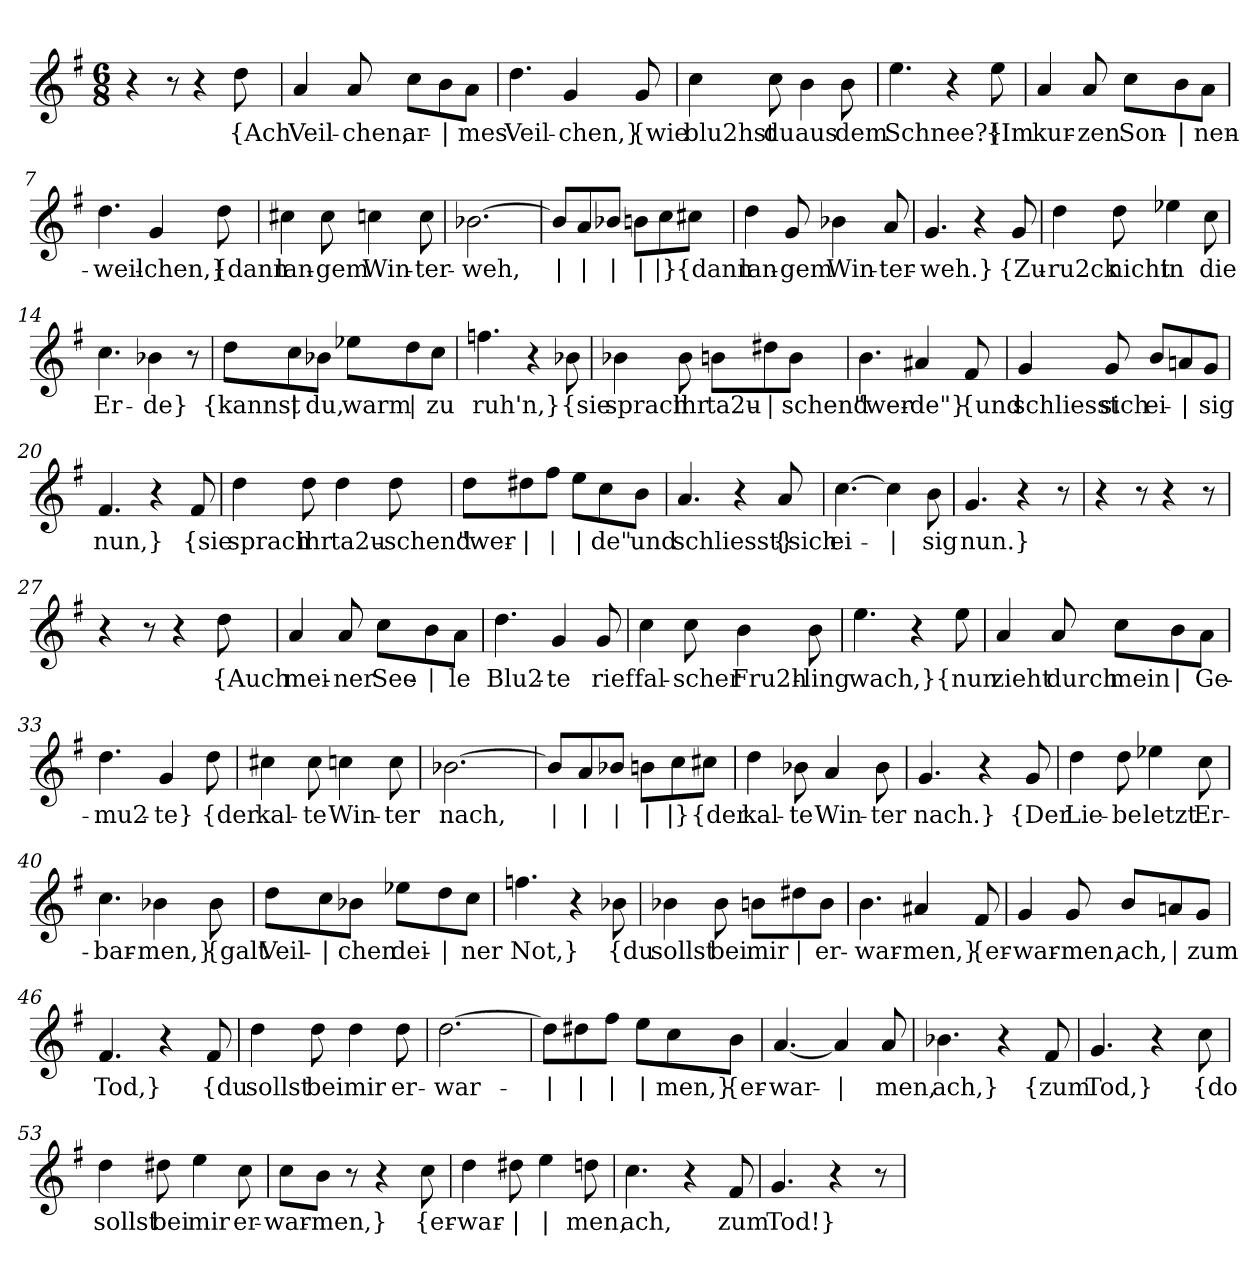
**kern	**text
*part1	*part1
*staff1	*staff1
*clefG2	*
*k[f#]	*
*M6/8	*
=1	=1
4r	.
8r	.
4r	.
!	!LO:LY:b
8dd\	{Ach
=2	=2
!	!LO:LY:b
4a/	Veil-
!	!LO:LY:b
8a/	-chen,
!	!LO:LY:b
8cc\L	ar-
!	!LO:LY:b
8b\	|
!	!LO:LY:b
8a\J	-mes
=3	=3
!	!LO:LY:b
4.dd\	Veil-
!	!LO:LY:b
4g/	-chen,}
!	!LO:LY:b
8g/	{wie
=4	=4
!	!LO:LY:b
4cc\	blu2hst
!	!LO:LY:b
8cc\	du
!	!LO:LY:b
4b\	aus
!	!LO:LY:b
8b\	dem
=5	=5
!	!LO:LY:b
4.ee\	Schnee?}
4r	.
!	!LO:LY:b
8ee\	{Im
!!LO:LB:g=z
=6	=6
!	!LO:LY:b
4a/	kur-
!	!LO:LY:b
8a/	-zen
!	!LO:LY:b
8cc\L	Son-
!	!LO:LY:b
8b\	|
!	!LO:LY:b
8a\J	-nen-
=7	=7
!	!LO:LY:b
4.dd\	-weil-
!	!LO:LY:b
4g/	-chen,}
!	!LO:LY:b
8dd\	{dann
=8	=8
!	!LO:LY:b
4cc#X\	lan-
!	!LO:LY:b
8cc#\	-gem
!	!LO:LY:b
4ccn\	Win-
!	!LO:LY:b
8cc\	-ter-
=9	=9
!	!LO:LY:b
[2.b-X\	-weh,
=10	=10
!	!LO:LY:b
8b-/L]	|
!	!LO:LY:b
8a/	|
!	!LO:LY:b
8b-X/J	|
!	!LO:LY:b
8bn\L	|
!	!LO:LY:b
8cc\	|}
!	!LO:LY:b
8cc#X\J	{dann
!!LO:LB:g=z
=11	=11
!	!LO:LY:b
4dd\	lan-
!	!LO:LY:b
8g/	-gem
!	!LO:LY:b
4b-X\	Win-
!	!LO:LY:b
8a/	-ter-
=12	=12
!	!LO:LY:b
4.g/	-weh.}
4r	.
!	!LO:LY:b
8g/	{Zu-
=13	=13
!	!LO:LY:b
4dd\	-ru2ck
!	!LO:LY:b
8dd\	nicht
!	!LO:LY:b
4ee-X\	in
!	!LO:LY:b
8cc\	die
=14	=14
!	!LO:LY:b
4.cc\	Er-
!	!LO:LY:b
4b-X\	-de}
8r	.
=15	=15
!	!LO:LY:b
8dd\L	{kannst
!	!LO:LY:b
8cc\	|
!	!LO:LY:b
8b-X\J	du,
!	!LO:LY:b
8ee-X\L	warm
!	!LO:LY:b
8dd\	|
!	!LO:LY:b
8cc\J	zu
=16	=16
!	!LO:LY:b
4.ffn\	ruh'n,}
4r	.
!	!LO:LY:b
8b-X\	{sie
!!LO:LB:g=z
=17	=17
!	!LO:LY:b
4b-X\	sprach
!	!LO:LY:b
8b-\	ihr
!	!LO:LY:b
8bn\L	ta2u-
!	!LO:LY:b
8dd#X\	|
!	!LO:LY:b
8b\J	-schend
=18	=18
!	!LO:LY:b
4.b\	"wer-
!	!LO:LY:b
4a#X/	-de"}
!	!LO:LY:b
8f#/	{und
=19	=19
!	!LO:LY:b
4g/	schliesst
!	!LO:LY:b
8g/	sich
!	!LO:LY:b
8b/L	ei-
!	!LO:LY:b
8an/	|
!	!LO:LY:b
8g/J	-sig
=20	=20
!	!LO:LY:b
4.f#/	nun,}
4r	.
!	!LO:LY:b
8f#/	{sie
!!LO:LB:g=z
=21	=21
!	!LO:LY:b
4dd\	sprach
!	!LO:LY:b
8dd\	ihr
!	!LO:LY:b
4dd\	ta2u-
!	!LO:LY:b
8dd\	-schend
=22	=22
!	!LO:LY:b
8dd\L	"wer-
!	!LO:LY:b
8dd#X\	|
!	!LO:LY:b
8ff#\J	|
!	!LO:LY:b
8ee\L	|
!	!LO:LY:b
8cc\	-de"
!	!LO:LY:b
8b\J	und
=23	=23
!	!LO:LY:b
4.a/	schliesst}
4r	.
!	!LO:LY:b
8a/	{sich
=24	=24
!	!LO:LY:b
[4.cc\	ei-
!	!LO:LY:b
4cc\]	|
!	!LO:LY:b
8b\	-sig
=25	=25
!	!LO:LY:b
4.g/	nun.}
4r	.
8r	.
=26	=26
4r	.
8r	.
4r	.
8r	.
=27	=27
4r	.
8r	.
4r	.
!	!LO:LY:b
8dd\	{Auch
!!LO:LB:g=z
=28	=28
!	!LO:LY:b
4a/	mei-
!	!LO:LY:b
8a/	-ner
!	!LO:LY:b
8cc\L	See-
!	!LO:LY:b
8b\	|
!	!LO:LY:b
8a\J	-le
=29	=29
!	!LO:LY:b
4.dd\	Blu2-
!	!LO:LY:b
4g/	-te
!	!LO:LY:b
8g/	rief
=30	=30
!	!LO:LY:b
4cc\	fal-
!	!LO:LY:b
8cc\	-scher
!	!LO:LY:b
4b\	Fru2h-
!	!LO:LY:b
8b\	-ling
=31	=31
!	!LO:LY:b
4.ee\	wach,}
4r	.
!	!LO:LY:b
8ee\	{nun
=32	=32
!	!LO:LY:b
4a/	zieht
!	!LO:LY:b
8a/	durch
!	!LO:LY:b
8cc\L	mein
!	!LO:LY:b
8b\	|
!	!LO:LY:b
8a\J	Ge-
!!LO:LB:g=z
=33	=33
!	!LO:LY:b
4.dd\	-mu2-
!	!LO:LY:b
4g/	-te}
!	!LO:LY:b
8dd\	{der
=34	=34
!	!LO:LY:b
4cc#X\	kal-
!	!LO:LY:b
8cc#\	-te
!	!LO:LY:b
4ccn\	Win-
!	!LO:LY:b
8cc\	-ter
=35	=35
!	!LO:LY:b
[2.b-X\	nach,
=36	=36
!	!LO:LY:b
8b-/L]	|
!	!LO:LY:b
8a/	|
!	!LO:LY:b
8b-X/J	|
!	!LO:LY:b
8bn\L	|
!	!LO:LY:b
8cc\	|}
!	!LO:LY:b
8cc#X\J	{der
=37	=37
!	!LO:LY:b
4dd\	kal-
!	!LO:LY:b
8b-X\	-te
!	!LO:LY:b
4a/	Win-
!	!LO:LY:b
8b-\	-ter
=38	=38
!	!LO:LY:b
4.g/	nach.}
4r	.
!	!LO:LY:b
8g/	{Der
!!LO:LB:g=z
=39	=39
!	!LO:LY:b
4dd\	Lie-
!	!LO:LY:b
8dd\	-be
!	!LO:LY:b
4ee-X\	letzt
!	!LO:LY:b
8cc\	Er-
=40	=40
!	!LO:LY:b
4.cc\	-bar-
!	!LO:LY:b
4b-X\	-men,}
!	!LO:LY:b
8b-\	{galt
=41	=41
!	!LO:LY:b
8dd\L	Veil-
!	!LO:LY:b
8cc\	|
!	!LO:LY:b
8b-X\J	-chen
!	!LO:LY:b
8ee-X\L	dei-
!	!LO:LY:b
8dd\	|
!	!LO:LY:b
8cc\J	-ner
=42	=42
!	!LO:LY:b
4.ffn\	Not,}
4r	.
!	!LO:LY:b
8b-X\	{du
=43	=43
!	!LO:LY:b
4b-X\	sollst
!	!LO:LY:b
8b-\	bei
!	!LO:LY:b
8bn\L	mir
!	!LO:LY:b
8dd#X\	|
!	!LO:LY:b
8b\J	er-
!!LO:LB:g=z
=44	=44
!	!LO:LY:b
4.b\	-war-
!	!LO:LY:b
4a#X/	-men,}
!	!LO:LY:b
8f#/	{er-
=45	=45
!	!LO:LY:b
4g/	war-
!	!LO:LY:b
8g/	-men,
!	!LO:LY:b
8b/L	ach,
!	!LO:LY:b
8an/	|
!	!LO:LY:b
8g/J	zum
=46	=46
!	!LO:LY:b
4.f#/	Tod,}
4r	.
!	!LO:LY:b
8f#/	{du
=47	=47
!	!LO:LY:b
4dd\	sollst
!	!LO:LY:b
8dd\	bei
!	!LO:LY:b
4dd\	mir
!	!LO:LY:b
8dd\	er-
=48	=48
!	!LO:LY:b
[2.dd\	-war-
=49	=49
!	!LO:LY:b
8dd\L]	|
!	!LO:LY:b
8dd#X\	|
!	!LO:LY:b
8ff#\J	|
!	!LO:LY:b
8ee\L	|
!	!LO:LY:b
8cc\	-men,}
!	!LO:LY:b
8b\J	{er-
!!LO:LB:g=z
=50	=50
!	!LO:LY:b
[4.a/	-war-
!	!LO:LY:b
4a/]	|
!	!LO:LY:b
8a/	-men,
=51	=51
!	!LO:LY:b
4.b-X\	ach,}
4r	.
!	!LO:LY:b
8f#/	{zum
=52	=52
!	!LO:LY:b
4.g/	Tod,}
4r	.
!	!LO:LY:b
8cc\	{do
=53	=53
!	!LO:LY:b
4dd\	sollst
!	!LO:LY:b
8dd#X\	bei
!	!LO:LY:b
4ee\	mir
!	!LO:LY:b
8cc\	er-
=54	=54
!	!LO:LY:b
8cc\L	-war-
!	!LO:LY:b
8b\J	-men,}
8r	.
4r	.
!	!LO:LY:b
8cc\	{er-
=55	=55
!	!LO:LY:b
4dd\	-war-
!	!LO:LY:b
8dd#X\	|
!	!LO:LY:b
4ee\	|
!	!LO:LY:b
8ddn\	-men,
=56	=56
!	!LO:LY:b
4.cc\	ach,
4r	.
!	!LO:LY:b
8f#/	zum
!!LO:PB:g=z
=57	=57
!	!LO:LY:b
4.g/	Tod!}
4r	.
8r	.
=	=
*-	*-
